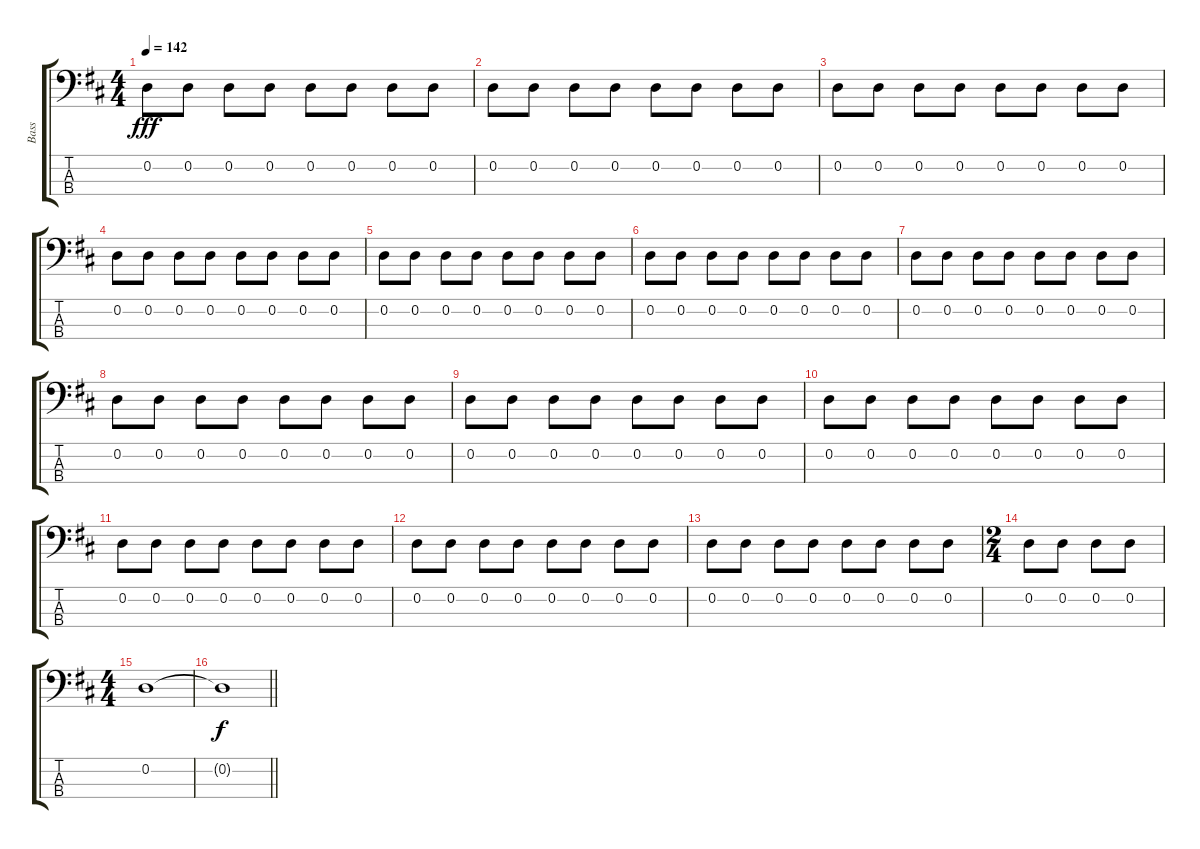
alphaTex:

\track ("Bass" "Bass") {instrument electricbassfinger}
\staff {score tabs}
\tuning (G2 D2 A1 E1) {hide}
\ts (4 4)
\tempo 142
\clef f4
\ks d
0.2.8{dy fff} 0.2.8 0.2.8 0.2.8 0.2.8 0.2.8 0.2.8 0.2.8 |
0.2.8 0.2.8 0.2.8 0.2.8 0.2.8 0.2.8 0.2.8 0.2.8 |
0.2.8 0.2.8 0.2.8 0.2.8 0.2.8 0.2.8 0.2.8 0.2.8 |
0.2.8 0.2.8 0.2.8 0.2.8 0.2.8 0.2.8 0.2.8 0.2.8 |
0.2.8 0.2.8 0.2.8 0.2.8 0.2.8 0.2.8 0.2.8 0.2.8 |
0.2.8 0.2.8 0.2.8 0.2.8 0.2.8 0.2.8 0.2.8 0.2.8 |
0.2.8 0.2.8 0.2.8 0.2.8 0.2.8 0.2.8 0.2.8 0.2.8 |
0.2.8 0.2.8 0.2.8 0.2.8 0.2.8 0.2.8 0.2.8 0.2.8 |
0.2.8 0.2.8 0.2.8 0.2.8 0.2.8 0.2.8 0.2.8 0.2.8 |
0.2.8 0.2.8 0.2.8 0.2.8 0.2.8 0.2.8 0.2.8 0.2.8 |
0.2.8 0.2.8 0.2.8 0.2.8 0.2.8 0.2.8 0.2.8 0.2.8 |
0.2.8 0.2.8 0.2.8 0.2.8 0.2.8 0.2.8 0.2.8 0.2.8 |
0.2.8 0.2.8 0.2.8 0.2.8 0.2.8 0.2.8 0.2.8 0.2.8 |
\ts (2 4)
0.2.8 0.2.8 0.2.8 0.2.8 |
\ts (4 4)
0.2.1 |
\barLineRight lightlight
0.2{t}.1{dy f}
